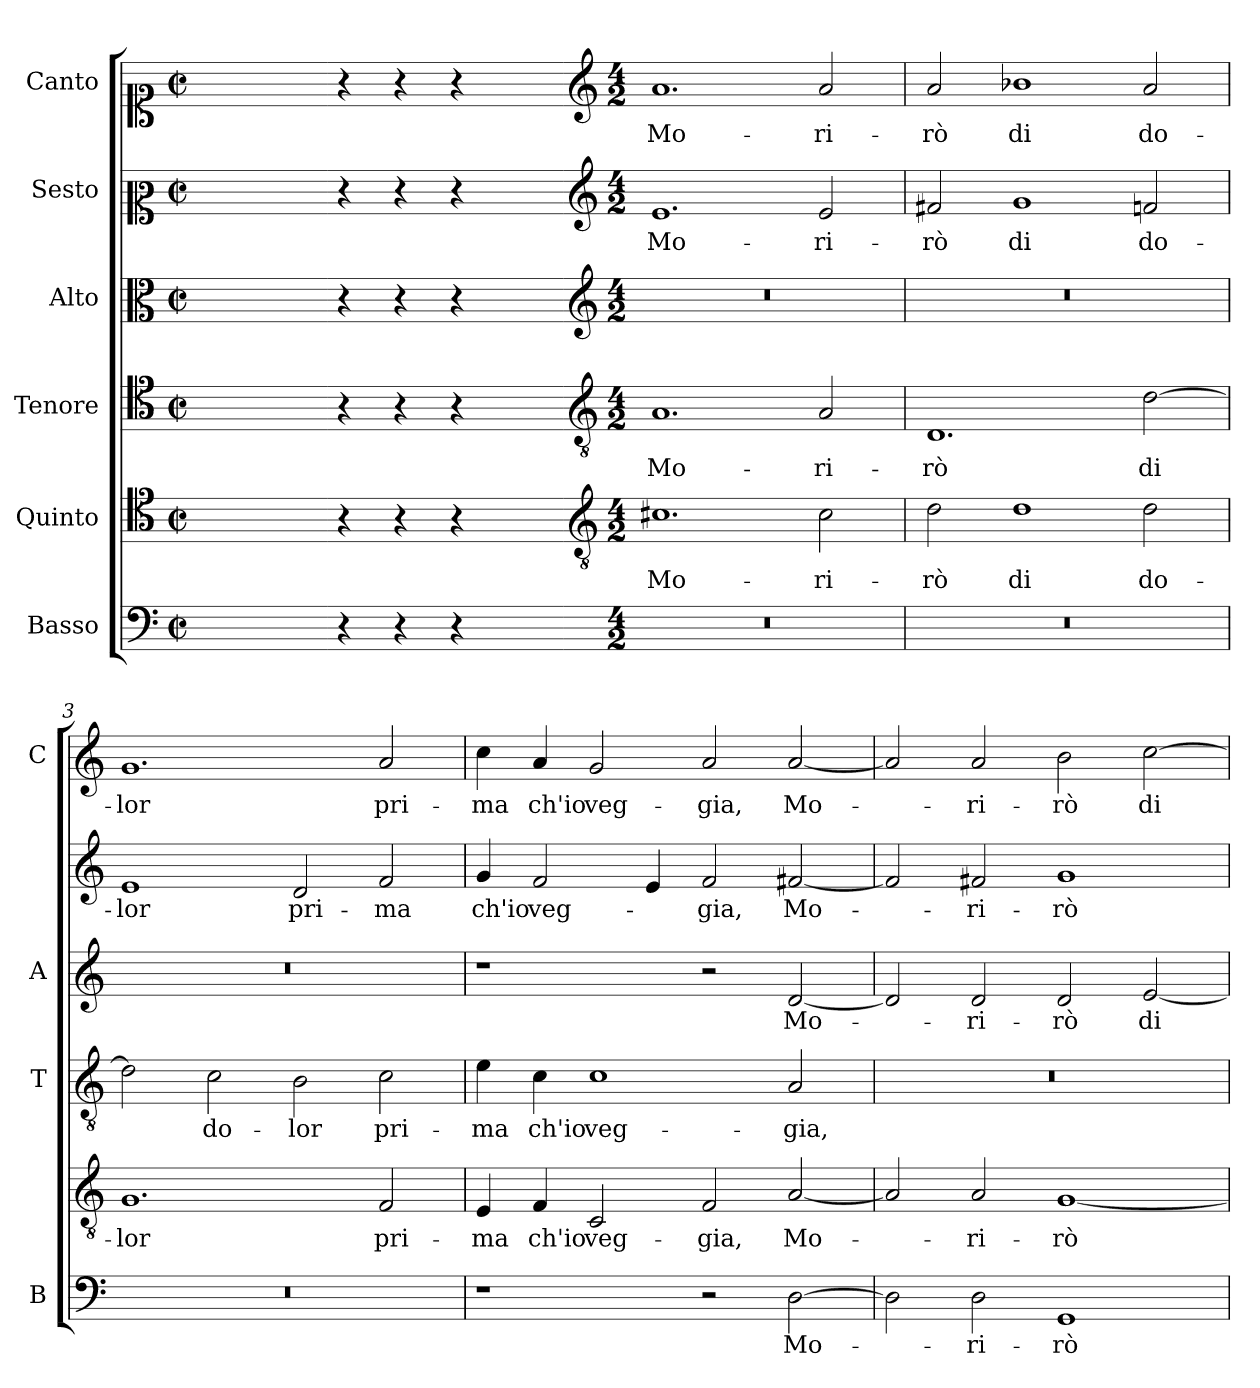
**kern	**text	**kern	**text	**kern	**text	**kern	**text	**kern	**text	**kern	**text
*part6	*part6	*part5	*part5	*part4	*part4	*part3	*part3	*part2	*part2	*part1	*part1
*staff6	*staff6	*staff5	*staff5	*staff4	*staff4	*staff3	*staff3	*staff2	*staff2	*staff1	*staff1
*I"Basso	*	*I"Quinto	*	*I"Tenore	*	*I"Alto	*	*I"Sesto	*	*I"Canto	*
*I'B	*	*	*	*I'T	*	*I'A	*	*	*	*I'C	*
*clefF4	*	*clefC4	*	*clefC4	*	*clefC3	*	*clefC2	*	*clefC1	*
*k[]	*	*k[]	*	*k[]	*	*k[]	*	*k[]	*	*k[]	*
*C:	*	*C:	*	*C:	*	*C:	*	*C:	*	*C:	*
*M2/2	*	*M2/2	*	*M2/2	*	*M2/2	*	*M2/2	*	*M2/2	*
*met(c|)	*	*met(c|)	*	*met(c|)	*	*met(c|)	*	*met(c|)	*	*met(c|)	*
=	=	=	=	=	=	=	=	=	=	=	=
1ryy	.	1ryy	.	1ryy	.	1ryy	.	1ryy	.	1ryy	.
=1X-	=1X-	=1X-	=1X-	=1X-	=1X-	=1X-	=1X-	=1X-	=1X-	=1X-	=1X-
4r	.	4r	.	4r	.	4r	.	4r	.	4r	.
4r	.	4r	.	4r	.	4r	.	4r	.	4r	.
4r	.	4r	.	4r	.	4r	.	4r	.	4r	.
4ryy	.	4ryy	.	4ryy	.	4ryy	.	4ryy	.	4ryy	.
=1-	=1-	=1-	=1-	=1-	=1-	=1-	=1-	=1-	=1-	=1-	=1-
*	*	*clefGv2	*	*clefGv2	*	*clefG2	*	*clefG2	*	*clefG2	*
*M4/2	*	*M4/2	*	*M4/2	*	*M4/2	*	*M4/2	*	*M4/2	*
!	!	!	!LO:LY:b	!	!LO:LY:b	!	!	!	!LO:LY:b	!	!LO:LY:b
0r	.	1.c#X	Mo-	1.A	Mo-	0r	.	1.e	Mo-	1.a	Mo-
!	!	!	!LO:LY:b	!	!LO:LY:b	!	!	!	!LO:LY:b	!	!LO:LY:b
.	.	2c#\	-ri-	2A/	-ri-	.	.	2e/	-ri-	2a/	-ri-
=2	=2	=2	=2	=2	=2	=2	=2	=2	=2	=2	=2
!	!	!	!LO:LY:b	!	!LO:LY:b	!	!	!	!LO:LY:b	!	!LO:LY:b
0r	.	2d\	-rò	1.D	-rò	0r	.	2f#X/	-rò	2a/	-rò
!	!	!	!LO:LY:b	!	!	!	!	!	!LO:LY:b	!	!LO:LY:b
.	.	1d	di	.	.	.	.	1g	di	1b-X	di
!	!	!	!LO:LY:b	!	!LO:LY:b	!	!	!	!LO:LY:b	!	!LO:LY:b
.	.	2d\	do-	[2d\	di	.	.	2fn/	do-	2a/	do-
=3	=3	=3	=3	=3	=3	=3	=3	=3	=3	=3	=3
!	!	!	!LO:LY:b	!	!	!	!	!	!LO:LY:b	!	!LO:LY:b
0r	.	1.G	-lor	2d\]	.	0r	.	1e	-lor	1.g	-lor
!	!	!	!	!	!LO:LY:b	!	!	!	!	!	!
.	.	.	.	2c\	do-	.	.	.	.	.	.
!	!	!	!	!	!LO:LY:b	!	!	!	!LO:LY:b	!	!
.	.	.	.	2B\	-lor	.	.	2d/	pri-	.	.
!	!	!	!LO:LY:b	!	!LO:LY:b	!	!	!	!LO:LY:b	!	!LO:LY:b
.	.	2F/	pri-	2c\	pri-	.	.	2f/	-ma	2a/	pri-
=4	=4	=4	=4	=4	=4	=4	=4	=4	=4	=4	=4
!	!	!	!LO:LY:b	!	!LO:LY:b	!	!	!	!LO:LY:b	!	!LO:LY:b
1r	.	4E/	-ma	4e\	-ma	1r	.	4g/	ch'io	4cc\	-ma
!	!	!	!LO:LY:b	!	!LO:LY:b	!	!	!	!LO:LY:b	!	!LO:LY:b
.	.	4F/	ch'io	4c\	ch'io	.	.	2f/	veg-	4a/	ch'io
!	!	!	!LO:LY:b	!	!LO:LY:b	!	!	!	!	!	!LO:LY:b
.	.	2C/	veg-	1c	veg-	.	.	.	.	2g/	veg-
.	.	.	.	.	.	.	.	4e/	.	.	.
!	!	!	!LO:LY:b	!	!	!	!	!	!LO:LY:b	!	!LO:LY:b
2r	.	2F/	-gia,	.	.	2r	.	2f/	-gia,	2a/	-gia,
!	!LO:LY:b	!	!LO:LY:b	!	!LO:LY:b	!	!LO:LY:b	!	!LO:LY:b	!	!LO:LY:b
[2D\	Mo-	[2A/	Mo-	2A/	-gia,	[2d/	Mo-	[2f#X/	Mo-	[2a/	Mo-
=5	=5	=5	=5	=5	=5	=5	=5	=5	=5	=5	=5
2D\]	.	2A/]	.	0r	.	2d/]	.	2f#/]	.	2a/]	.
!	!LO:LY:b	!	!LO:LY:b	!	!	!	!LO:LY:b	!	!LO:LY:b	!	!LO:LY:b
2D\	-ri-	2A/	-ri-	.	.	2d/	-ri-	2f#X/	-ri-	2a/	-ri-
!	!LO:LY:b	!	!LO:LY:b	!	!	!	!LO:LY:b	!	!LO:LY:b	!	!LO:LY:b
1GG	-rò	[1G	-rò	.	.	2d/	-rò	1g	-rò	2b\	-rò
!	!	!	!	!	!	!	!LO:LY:b	!	!	!	!LO:LY:b
.	.	.	.	.	.	[2e/	di	.	.	[2cc\	di
=	=	=	=	=	=	=	=	=	=	=	=
*-	*-	*-	*-	*-	*-	*-	*-	*-	*-	*-	*-
